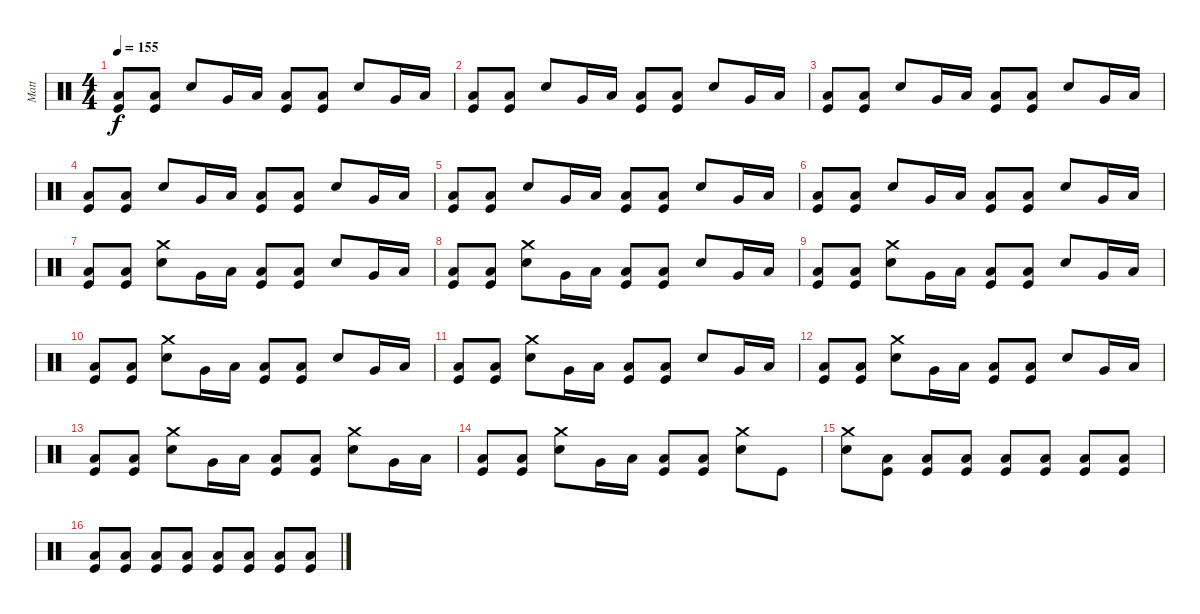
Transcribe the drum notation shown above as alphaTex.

\track ("Matt" "Matt") {instrument percussion}
\staff {score}
\articulation defaults
\ts (4 4)
\tempo 155
\clef neutral
\ks c
("Low Floor Tom (hit)" "Kick (hit)").8{dy f} ("Low Floor Tom (hit)" "Kick (hit)").8 "Electric Snare (hit)".8 "Very Low Tom (hit)".16 "Low Floor Tom (hit)".16 ("Low Floor Tom (hit)" "Kick (hit)").8 ("Low Floor Tom (hit)" "Kick (hit)").8 "Electric Snare (hit)".8 "Very Low Tom (hit)".16 "Low Floor Tom (hit)".16 |
("Low Floor Tom (hit)" "Kick (hit)").8 ("Low Floor Tom (hit)" "Kick (hit)").8 "Electric Snare (hit)".8 "Very Low Tom (hit)".16 "Low Floor Tom (hit)".16 ("Low Floor Tom (hit)" "Kick (hit)").8 ("Low Floor Tom (hit)" "Kick (hit)").8 "Electric Snare (hit)".8 "Very Low Tom (hit)".16 "Low Floor Tom (hit)".16 |
("Low Floor Tom (hit)" "Kick (hit)").8 ("Low Floor Tom (hit)" "Kick (hit)").8 "Electric Snare (hit)".8 "Very Low Tom (hit)".16 "Low Floor Tom (hit)".16 ("Low Floor Tom (hit)" "Kick (hit)").8 ("Low Floor Tom (hit)" "Kick (hit)").8 "Electric Snare (hit)".8 "Very Low Tom (hit)".16 "Low Floor Tom (hit)".16 |
("Low Floor Tom (hit)" "Kick (hit)").8 ("Low Floor Tom (hit)" "Kick (hit)").8 "Electric Snare (hit)".8 "Very Low Tom (hit)".16 "Low Floor Tom (hit)".16 ("Low Floor Tom (hit)" "Kick (hit)").8 ("Low Floor Tom (hit)" "Kick (hit)").8 "Electric Snare (hit)".8 "Very Low Tom (hit)".16 "Low Floor Tom (hit)".16 |
("Low Floor Tom (hit)" "Kick (hit)").8 ("Low Floor Tom (hit)" "Kick (hit)").8 "Electric Snare (hit)".8 "Very Low Tom (hit)".16 "Low Floor Tom (hit)".16 ("Low Floor Tom (hit)" "Kick (hit)").8 ("Low Floor Tom (hit)" "Kick (hit)").8 "Electric Snare (hit)".8 "Very Low Tom (hit)".16 "Low Floor Tom (hit)".16 |
("Low Floor Tom (hit)" "Kick (hit)").8 ("Low Floor Tom (hit)" "Kick (hit)").8 "Electric Snare (hit)".8 "Very Low Tom (hit)".16 "Low Floor Tom (hit)".16 ("Low Floor Tom (hit)" "Kick (hit)").8 ("Low Floor Tom (hit)" "Kick (hit)").8 "Electric Snare (hit)".8 "Very Low Tom (hit)".16 "Low Floor Tom (hit)".16 |
("Low Floor Tom (hit)" "Kick (hit)").8 ("Low Floor Tom (hit)" "Kick (hit)").8 ("Crash medium (hit)" "Electric Snare (hit)").8 "Very Low Tom (hit)".16 "Low Floor Tom (hit)".16 ("Low Floor Tom (hit)" "Kick (hit)").8 ("Low Floor Tom (hit)" "Kick (hit)").8 "Electric Snare (hit)".8 "Very Low Tom (hit)".16 "Low Floor Tom (hit)".16 |
("Low Floor Tom (hit)" "Kick (hit)").8 ("Low Floor Tom (hit)" "Kick (hit)").8 ("Crash medium (hit)" "Electric Snare (hit)").8 "Very Low Tom (hit)".16 "Low Floor Tom (hit)".16 ("Low Floor Tom (hit)" "Kick (hit)").8 ("Low Floor Tom (hit)" "Kick (hit)").8 "Electric Snare (hit)".8 "Very Low Tom (hit)".16 "Low Floor Tom (hit)".16 |
("Low Floor Tom (hit)" "Kick (hit)").8 ("Low Floor Tom (hit)" "Kick (hit)").8 ("Crash medium (hit)" "Electric Snare (hit)").8 "Very Low Tom (hit)".16 "Low Floor Tom (hit)".16 ("Low Floor Tom (hit)" "Kick (hit)").8 ("Low Floor Tom (hit)" "Kick (hit)").8 "Electric Snare (hit)".8 "Very Low Tom (hit)".16 "Low Floor Tom (hit)".16 |
("Low Floor Tom (hit)" "Kick (hit)").8 ("Low Floor Tom (hit)" "Kick (hit)").8 ("Crash medium (hit)" "Electric Snare (hit)").8 "Very Low Tom (hit)".16 "Low Floor Tom (hit)".16 ("Low Floor Tom (hit)" "Kick (hit)").8 ("Low Floor Tom (hit)" "Kick (hit)").8 "Electric Snare (hit)".8 "Very Low Tom (hit)".16 "Low Floor Tom (hit)".16 |
("Low Floor Tom (hit)" "Kick (hit)").8 ("Low Floor Tom (hit)" "Kick (hit)").8 ("Crash medium (hit)" "Electric Snare (hit)").8 "Very Low Tom (hit)".16 "Low Floor Tom (hit)".16 ("Low Floor Tom (hit)" "Kick (hit)").8 ("Low Floor Tom (hit)" "Kick (hit)").8 "Electric Snare (hit)".8 "Very Low Tom (hit)".16 "Low Floor Tom (hit)".16 |
("Low Floor Tom (hit)" "Kick (hit)").8 ("Low Floor Tom (hit)" "Kick (hit)").8 ("Crash medium (hit)" "Electric Snare (hit)").8 "Very Low Tom (hit)".16 "Low Floor Tom (hit)".16 ("Low Floor Tom (hit)" "Kick (hit)").8 ("Low Floor Tom (hit)" "Kick (hit)").8 "Electric Snare (hit)".8 "Very Low Tom (hit)".16 "Low Floor Tom (hit)".16 |
("Low Floor Tom (hit)" "Kick (hit)").8 ("Low Floor Tom (hit)" "Kick (hit)").8 ("Crash medium (hit)" "Electric Snare (hit)").8 "Very Low Tom (hit)".16 "Low Floor Tom (hit)".16 ("Low Floor Tom (hit)" "Kick (hit)").8 ("Low Floor Tom (hit)" "Kick (hit)").8 ("Crash medium (hit)" "Electric Snare (hit)").8 "Very Low Tom (hit)".16 "Low Floor Tom (hit)".16 |
("Low Floor Tom (hit)" "Kick (hit)").8 ("Low Floor Tom (hit)" "Kick (hit)").8 ("Crash medium (hit)" "Electric Snare (hit)").8 "Very Low Tom (hit)".16 "Low Floor Tom (hit)".16 ("Low Floor Tom (hit)" "Kick (hit)").8 ("Low Floor Tom (hit)" "Kick (hit)").8 ("Crash medium (hit)" "Electric Snare (hit)").8 "Kick (hit)".8 |
("Electric Snare (hit)" "Crash medium (hit)").8 ("Low Floor Tom (hit)" "Kick (hit)").8 ("Low Floor Tom (hit)" "Kick (hit)").8 ("Low Floor Tom (hit)" "Kick (hit)").8 ("Low Floor Tom (hit)" "Kick (hit)").8 ("Low Floor Tom (hit)" "Kick (hit)").8 ("Low Floor Tom (hit)" "Kick (hit)").8 ("Low Floor Tom (hit)" "Kick (hit)").8 |
("Kick (hit)" "Low Floor Tom (hit)").8 ("Low Floor Tom (hit)" "Kick (hit)").8 ("Low Floor Tom (hit)" "Kick (hit)").8 ("Low Floor Tom (hit)" "Kick (hit)").8 ("Low Floor Tom (hit)" "Kick (hit)").8 ("Low Floor Tom (hit)" "Kick (hit)").8 ("Low Floor Tom (hit)" "Kick (hit)").8 ("Low Floor Tom (hit)" "Kick (hit)").8
